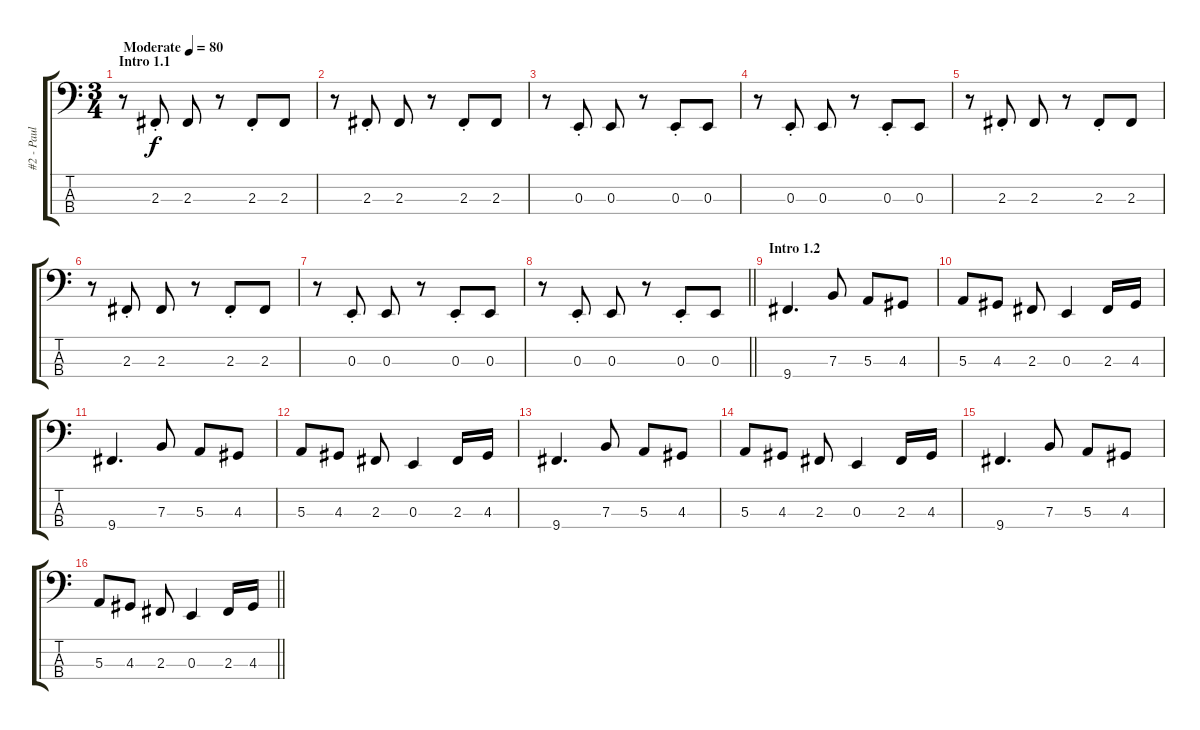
\track ("#2 - Paul Grey" "#2 - Paul ") {instrument electricbassfinger}
\staff {score tabs}
\tuning (D2 A1 E1 A0) {hide}
\ts (3 4)
\section ("" "Intro 1.1")
\tempo (80 "Moderate")
\clef f4
\ks c
r.8{dy f instrument electricbassfinger} 2.3{st}.8 2.3.8 r.8 2.3{st}.8 2.3.8 |
r.8 2.3{st}.8 2.3.8 r.8 2.3{st}.8 2.3.8 |
r.8 0.3{st}.8 0.3.8 r.8 0.3{st}.8 0.3.8 |
r.8 0.3{st}.8 0.3.8 r.8 0.3{st}.8 0.3.8 |
r.8 2.3{st}.8 2.3.8 r.8 2.3{st}.8 2.3.8 |
r.8 2.3{st}.8 2.3.8 r.8 2.3{st}.8 2.3.8 |
r.8 0.3{st}.8 0.3.8 r.8 0.3{st}.8 0.3.8 |
\barLineRight lightlight
r.8 0.3{st}.8 0.3.8 r.8 0.3{st}.8 0.3.8 |
\section ("" "Intro 1.2")
9.4.4{d} 7.3.8 5.3.8 4.3.8 |
5.3.8 4.3.8 2.3.8 0.3.4 2.3.16 4.3.16 |
9.4.4{d} 7.3.8 5.3.8 4.3.8 |
5.3.8 4.3.8 2.3.8 0.3.4 2.3.16 4.3.16 |
9.4.4{d} 7.3.8 5.3.8 4.3.8 |
5.3.8 4.3.8 2.3.8 0.3.4 2.3.16 4.3.16 |
9.4.4{d} 7.3.8 5.3.8 4.3.8 |
\barLineRight lightlight
5.3.8 4.3.8 2.3.8 0.3.4 2.3.16 4.3.16
